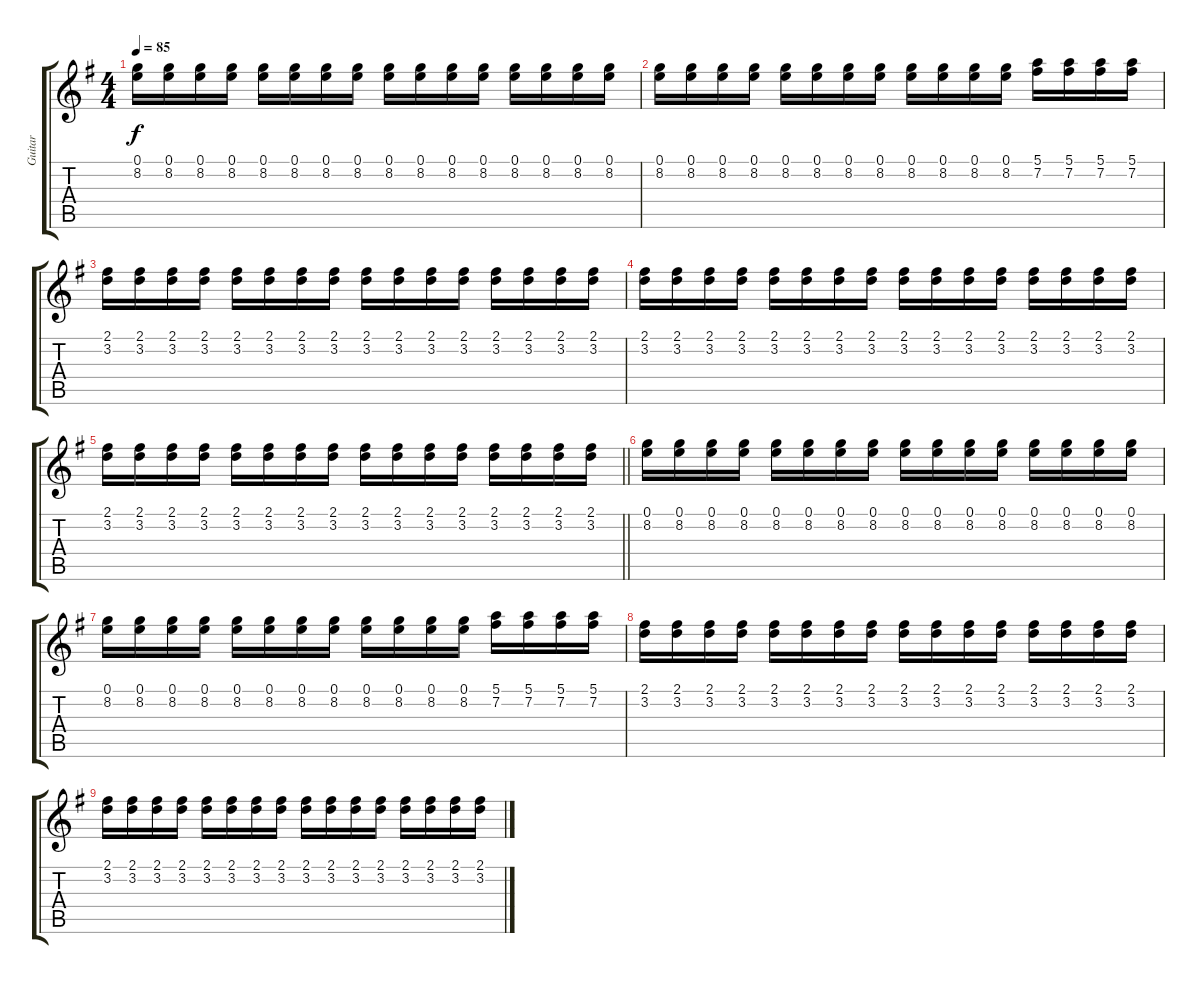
\track ("Guitar" "Guitar") {instrument overdrivenguitar}
\staff {score tabs}
\tuning (E4 B3 G3 D3 A2 E2) {hide}
\ts (4 4)
\tempo 85
\clef g2
\ks g
(0.1 8.2).16{dy f} (0.1 8.2).16 (0.1 8.2).16 (0.1 8.2).16 (0.1 8.2).16 (0.1 8.2).16 (0.1 8.2).16 (0.1 8.2).16 (0.1 8.2).16 (0.1 8.2).16 (0.1 8.2).16 (0.1 8.2).16 (0.1 8.2).16 (0.1 8.2).16 (0.1 8.2).16 (0.1 8.2).16 |
(0.1 8.2).16 (0.1 8.2).16 (0.1 8.2).16 (0.1 8.2).16 (0.1 8.2).16 (0.1 8.2).16 (0.1 8.2).16 (0.1 8.2).16 (0.1 8.2).16 (0.1 8.2).16 (0.1 8.2).16 (0.1 8.2).16 (5.1 7.2).16 (5.1 7.2).16 (5.1 7.2).16 (5.1 7.2).16 |
(2.1 3.2).16 (2.1 3.2).16 (2.1 3.2).16 (2.1 3.2).16 (2.1 3.2).16 (2.1 3.2).16 (2.1 3.2).16 (2.1 3.2).16 (2.1 3.2).16 (2.1 3.2).16 (2.1 3.2).16 (2.1 3.2).16 (2.1 3.2).16 (2.1 3.2).16 (2.1 3.2).16 (2.1 3.2).16 |
(2.1 3.2).16 (2.1 3.2).16 (2.1 3.2).16 (2.1 3.2).16 (2.1 3.2).16 (2.1 3.2).16 (2.1 3.2).16 (2.1 3.2).16 (2.1 3.2).16 (2.1 3.2).16 (2.1 3.2).16 (2.1 3.2).16 (2.1 3.2).16 (2.1 3.2).16 (2.1 3.2).16 (2.1 3.2).16 |
\barLineRight lightlight
(2.1 3.2).16 (2.1 3.2).16 (2.1 3.2).16 (2.1 3.2).16 (2.1 3.2).16 (2.1 3.2).16 (2.1 3.2).16 (2.1 3.2).16 (2.1 3.2).16 (2.1 3.2).16 (2.1 3.2).16 (2.1 3.2).16 (2.1 3.2).16 (2.1 3.2).16 (2.1 3.2).16 (2.1 3.2).16 |
(0.1 8.2).16 (0.1 8.2).16 (0.1 8.2).16 (0.1 8.2).16 (0.1 8.2).16 (0.1 8.2).16 (0.1 8.2).16 (0.1 8.2).16 (0.1 8.2).16 (0.1 8.2).16 (0.1 8.2).16 (0.1 8.2).16 (0.1 8.2).16 (0.1 8.2).16 (0.1 8.2).16 (0.1 8.2).16 |
(0.1 8.2).16 (0.1 8.2).16 (0.1 8.2).16 (0.1 8.2).16 (0.1 8.2).16 (0.1 8.2).16 (0.1 8.2).16 (0.1 8.2).16 (0.1 8.2).16 (0.1 8.2).16 (0.1 8.2).16 (0.1 8.2).16 (5.1 7.2).16 (5.1 7.2).16 (5.1 7.2).16 (5.1 7.2).16 |
(2.1 3.2).16 (2.1 3.2).16 (2.1 3.2).16 (2.1 3.2).16 (2.1 3.2).16 (2.1 3.2).16 (2.1 3.2).16 (2.1 3.2).16 (2.1 3.2).16 (2.1 3.2).16 (2.1 3.2).16 (2.1 3.2).16 (2.1 3.2).16 (2.1 3.2).16 (2.1 3.2).16 (2.1 3.2).16 |
(2.1 3.2).16 (2.1 3.2).16 (2.1 3.2).16 (2.1 3.2).16 (2.1 3.2).16 (2.1 3.2).16 (2.1 3.2).16 (2.1 3.2).16 (2.1 3.2).16 (2.1 3.2).16 (2.1 3.2).16 (2.1 3.2).16 (2.1 3.2).16 (2.1 3.2).16 (2.1 3.2).16 (2.1 3.2).16
